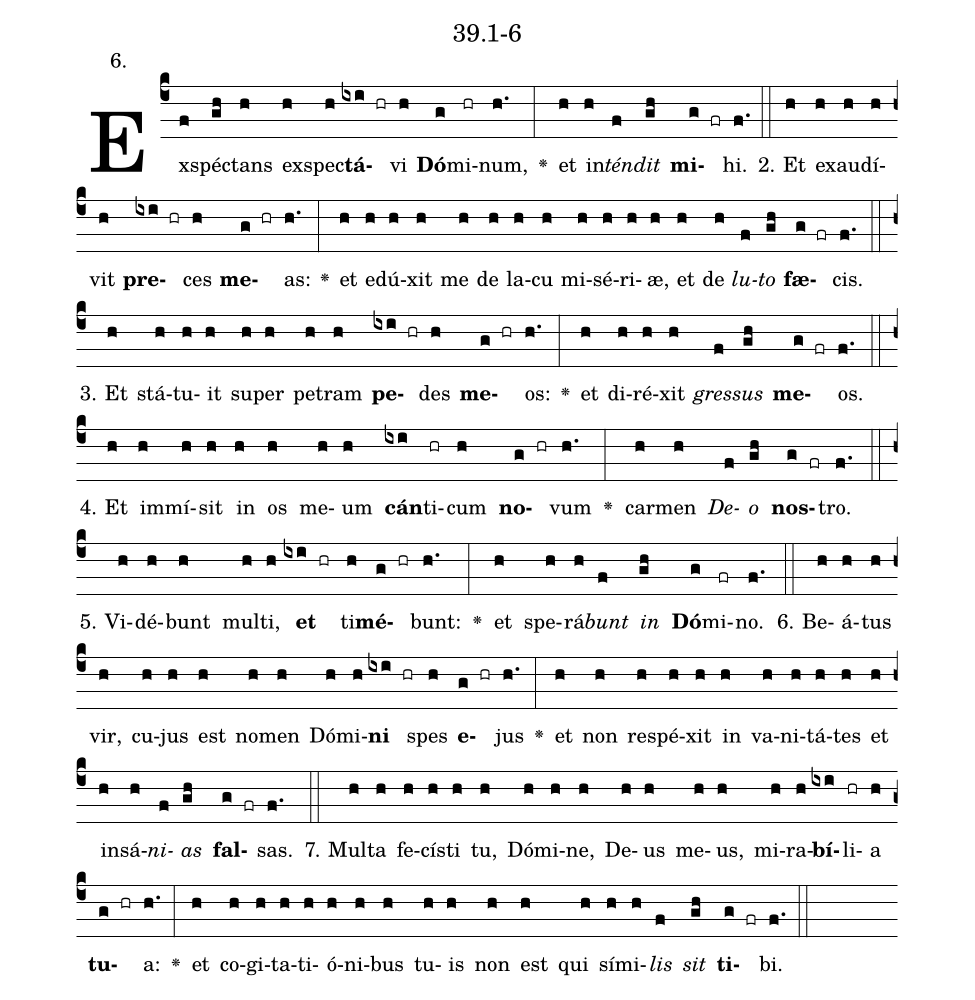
name: 39.1-6;
annotation: 6.;
%%
(c4)Ex(f)spéc(gh)tans(h) ex(h)spec(h)<b>tá</b>(ixi hr)vi(h) <b>Dó</b>(g)mi(hr)num,(h.) <v>\greheightstar</v>(:) et(h) in(h)<i>tén</i>(f)<i>dit</i>(gh) <b>mi</b>(g fr)hi.(f.) (::)
2. Et(h) ex(h)au(h)dí(h)vit(h) <b>pre</b>(ixi hr)ces(h) <b>me</b>(g hr)as:(h.) <v>\greheightstar</v>(:) et(h) e(h)dú(h)xit(h) me(h) de(h) la(h)cu(h) mi(h)sé(h)ri(h)æ,(h) et(h) de(h) <i>lu</i>(f)<i>to</i>(gh) <b>fæ</b>(g fr)cis.(f.) (::)
3. Et(h) stá(h)tu(h)it(h) su(h)per(h) pe(h)tram(h) <b>pe</b>(ixi hr)des(h) <b>me</b>(g hr)os:(h.) <v>\greheightstar</v>(:) et(h) di(h)ré(h)xit(h) <i>gres</i>(f)<i>sus</i>(gh) <b>me</b>(g fr)os.(f.) (::)
4. Et(h) im(h)mí(h)sit(h) in(h) os(h) me(h)um(h) <b>cán</b>(ixi)ti(hr)cum(h) <b>no</b>(g hr)vum(h.) <v>\greheightstar</v>(:) car(h)men(h) <i>De</i>(f)<i>o</i>(gh) <b>nos</b>(g fr)tro.(f.) (::)
5. Vi(h)dé(h)bunt(h) mul(h)ti,(h) <b>et</b>(ixi hr) ti(h)<b>mé</b>(g hr)bunt:(h.) <v>\greheightstar</v>(:) et(h) spe(h)rá(h)<i>bunt</i>(f) <i>in</i>(gh) <b>Dó</b>(g)mi(fr)no.(f.) (::)
6. Be(h)á(h)tus(h) vir,(h) cu(h)jus(h) est(h) no(h)men(h) Dó(h)mi(h)<b>ni</b>(ixi hr) spes(h) <b>e</b>(g hr)jus(h.) <v>\greheightstar</v>(:) et(h) non(h) re(h)spé(h)xit(h) in(h) va(h)ni(h)tá(h)tes(h) et(h) in(h)sá(h)<i>ni</i>(f)<i>as</i>(gh) <b>fal</b>(g fr)sas.(f.) (::)
7. Mul(h)ta(h) fe(h)cís(h)ti(h) tu,(h) Dó(h)mi(h)ne,(h) De(h)us(h) me(h)us,(h) mi(h)ra(h)<b>bí</b>(ixi)li(hr)a(h) <b>tu</b>(g hr)a:(h.) <v>\greheightstar</v>(:) et(h) co(h)gi(h)ta(h)ti(h)ó(h)ni(h)bus(h) tu(h)is(h) non(h) est(h) qui(h) sí(h)mi(h)<i>lis</i>(f) <i>sit</i>(gh) <b>ti</b>(g fr)bi.(f.) (::)
